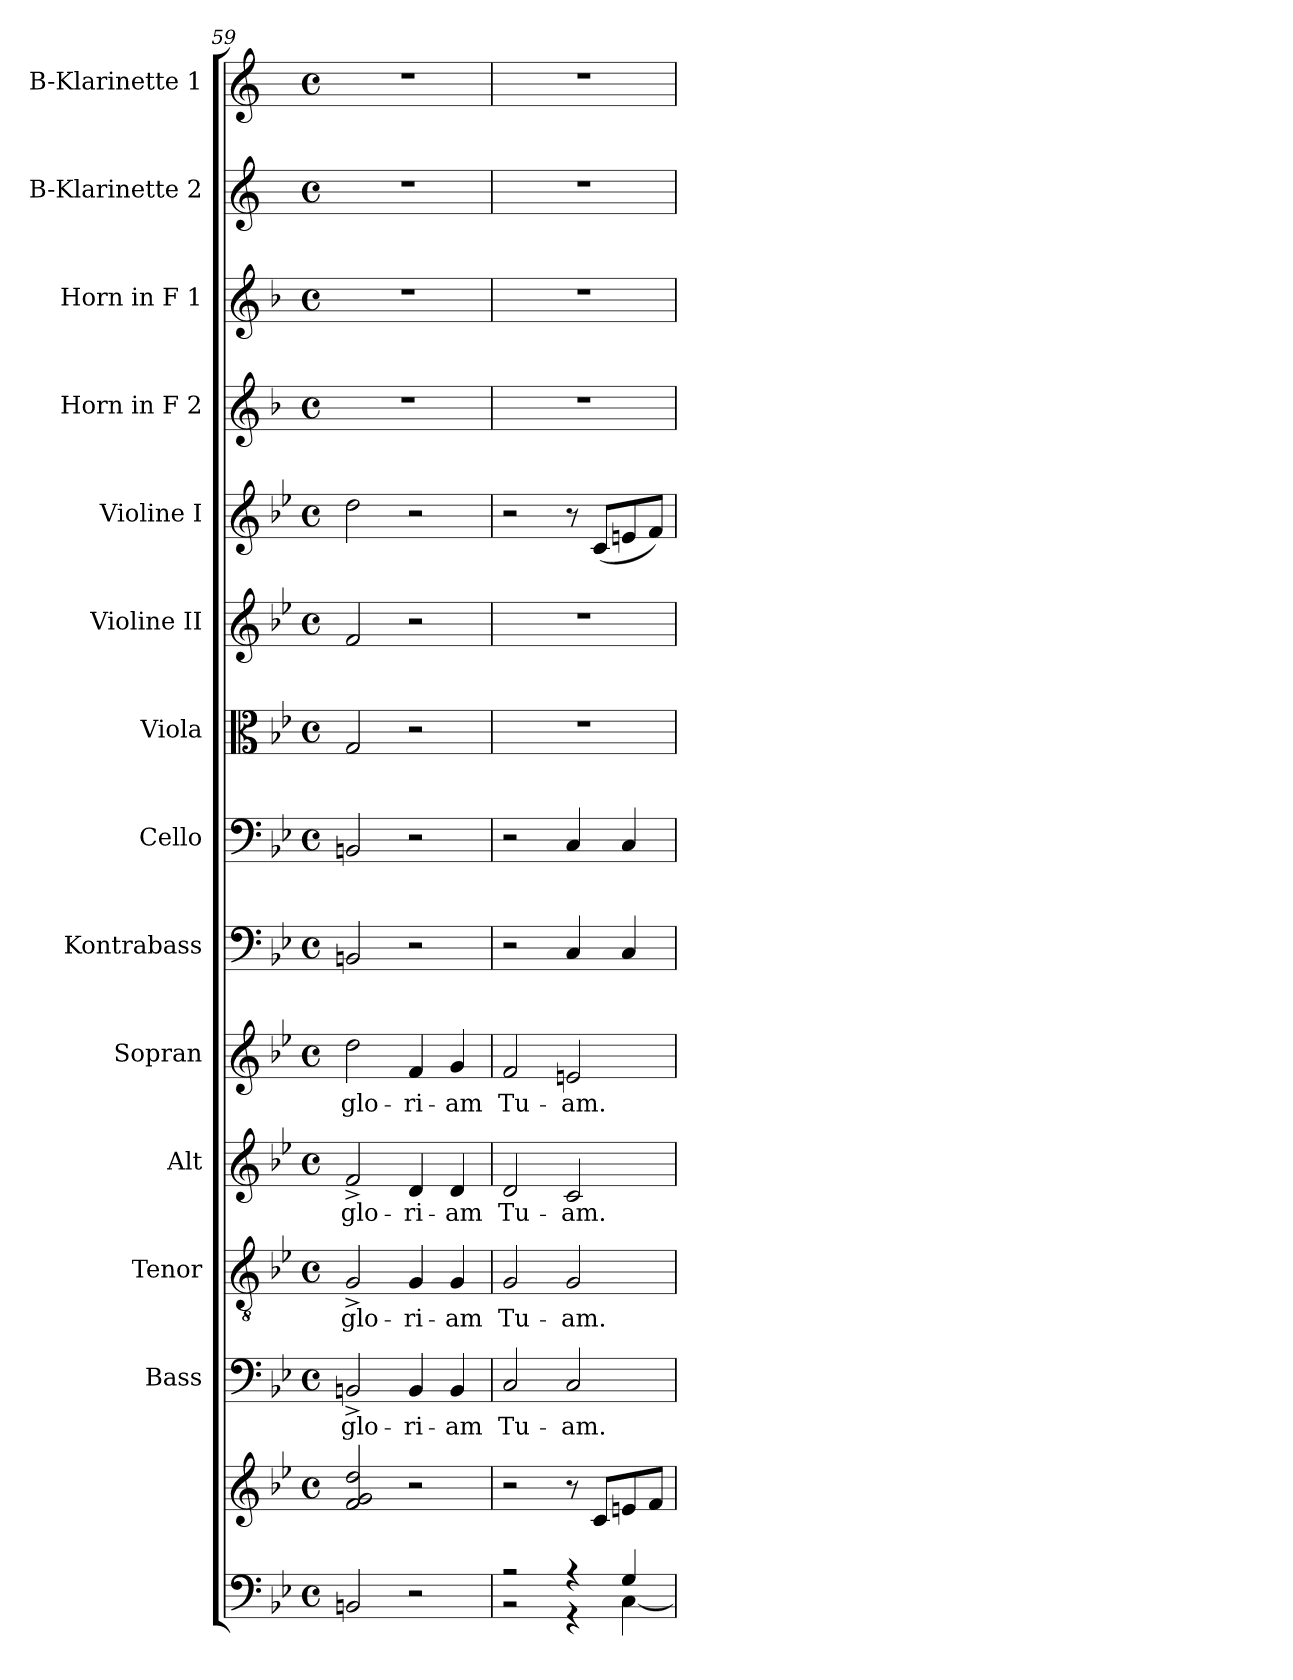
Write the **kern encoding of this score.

**kern	**kern	**kern	**text	**kern	**text	**kern	**text	**kern	**text	**kern	**kern	**kern	**kern	**kern	**kern	**kern	**kern	**kern
*part14	*part14	*part13	*part13	*part12	*part12	*part11	*part11	*part10	*part10	*part9	*part8	*part7	*part6	*part5	*part4	*part3	*part2	*part1
*staff15	*staff14	*staff13	*staff13	*staff12	*staff12	*staff11	*staff11	*staff10	*staff10	*staff9	*staff8	*staff7	*staff6	*staff5	*staff4	*staff3	*staff2	*staff1
*	*	*I"Bass	*	*I"Tenor	*	*I"Alt	*	*I"Sopran	*	*I"Kontrabass	*I"Cello	*I"Viola	*I"Violine II	*I"Violine I	*I"Horn in F 2	*I"Horn in F 1	*I"B-Klarinette 2	*I"B-Klarinette 1
*	*	*I'B.	*	*I'T.	*	*I'A.	*	*I'S.	*	*I'Kb.	*	*I'Vla.	*I'Vl. II	*I'Vl. I	*	*	*I'B Kl. 2	*I'B Kl. 1
*clefF4	*clefG2	*clefF4	*	*clefGv2	*	*clefG2	*	*clefG2	*	*clefF4	*clefF4	*clefC3	*clefG2	*clefG2	*clefG2	*clefG2	*clefG2	*clefG2
*	*	*	*	*	*	*	*	*	*	*ITrd7c12	*	*	*	*	*ITrd4c7	*ITrd4c7	*ITrd1c2	*ITrd1c2
*k[b-e-]	*k[b-e-]	*k[b-e-]	*	*k[b-e-]	*	*k[b-e-]	*	*k[b-e-]	*	*k[b-e-]	*k[b-e-]	*k[b-e-]	*k[b-e-]	*k[b-e-]	*k[b-e-]	*k[b-e-]	*k[b-e-]	*k[b-e-]
*B-:	*B-:	*B-:	*	*B-:	*	*B-:	*	*B-:	*	*B-:	*B-:	*B-:	*B-:	*B-:	*B-:	*B-:	*B-:	*B-:
*M4/4	*M4/4	*M4/4	*	*M4/4	*	*M4/4	*	*M4/4	*	*M4/4	*M4/4	*M4/4	*M4/4	*M4/4	*M4/4	*M4/4	*M4/4	*M4/4
*met(c)	*met(c)	*met(c)	*	*met(c)	*	*met(c)	*	*met(c)	*	*met(c)	*met(c)	*met(c)	*met(c)	*met(c)	*met(c)	*met(c)	*met(c)	*met(c)
=59	=59	=59	=59	=59	=59	=59	=59	=59	=59	=59	=59	=59	=59	=59	=59	=59	=59	=59
!	!	!	!LO:LY:b	!	!LO:LY:b	!	!LO:LY:b	!	!LO:LY:b	!	!	!	!	!	!	!	!	!
2BBn/	2f/ 2g/ 2dd/	2BBn^>/	glo-	2G^>/	glo-	2f^>/	glo-	2dd\	glo-	2BBBn/	2BBn/	2G/	2f/	2dd\	1r	1r	1r	1r
!	!	!	!LO:LY:b	!	!LO:LY:b	!	!LO:LY:b	!	!LO:LY:b	!	!	!	!	!	!	!	!	!
2r	2r	4BB/	-ri-	4G/	-ri-	4d/	-ri-	4f/	-ri-	2r	2r	2r	2r	2r	.	.	.	.
!	!	!	!LO:LY:b	!	!LO:LY:b	!	!LO:LY:b	!	!LO:LY:b	!	!	!	!	!	!	!	!	!
.	.	4BB/	-am	4G/	-am	4d/	-am	4g/	-am	.	.	.	.	.	.	.	.	.
=60	=60	=60	=60	=60	=60	=60	=60	=60	=60	=60	=60	=60	=60	=60	=60	=60	=60	=60
*^	*	*	*	*	*	*	*	*	*	*	*	*	*	*	*	*	*	*
!	!	!	!	!LO:LY:b	!	!LO:LY:b	!	!LO:LY:b	!	!LO:LY:b	!	!	!	!	!	!	!	!	!
2r	2r	2r	2C/	Tu-	2G/	Tu-	2d/	Tu-	2f/	Tu-	2r	2r	1r	1r	2r	1r	1r	1r	1r
!	!	!	!	!LO:LY:b	!	!LO:LY:b	!	!LO:LY:b	!	!LO:LY:b	!	!	!	!	!	!	!	!	!
4r	4r	8r	2C/	-am.	2G/	-am.	2c/	-am.	2en/	-am.	4CC/	4C/	.	.	8r	.	.	.	.
.	.	8c/L	.	.	.	.	.	.	.	.	.	.	.	.	(<8c/L	.	.	.	.
4G/	[<4C\	8en/	.	.	.	.	.	.	.	.	4CC/	4C/	.	.	8en/	.	.	.	.
.	.	8f/J	.	.	.	.	.	.	.	.	.	.	.	.	8f/J)	.	.	.	.
*v	*v	*	*	*	*	*	*	*	*	*	*	*	*	*	*	*	*	*	*
=	=	=	=	=	=	=	=	=	=	=	=	=	=	=	=	=	=	=
*-	*-	*-	*-	*-	*-	*-	*-	*-	*-	*-	*-	*-	*-	*-	*-	*-	*-	*-
